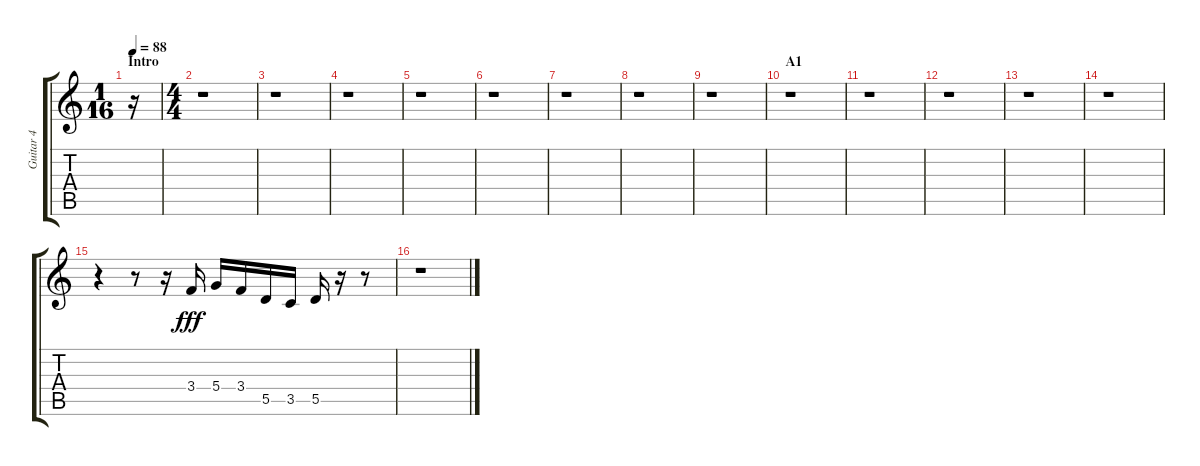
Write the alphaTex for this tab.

\track ("Guitar 4" "Guitar 4") {instrument distortionguitar}
\staff {score tabs}
\tuning (E4 B3 G3 D3 A2 E2) {hide}
\ts (1 16)
\section ("" "Intro")
\tempo 88
\clef g2
\ks c
r.16{dy fff instrument distortionguitar} |
\ts (4 4)
r.1 |
r.1 |
r.1 |
r.1 |
r.1 |
r.1 |
r.1 |
r.1 |
\section ("" "A1")
r.1 |
r.1 |
r.1 |
r.1 |
r.1 |
r.4 r.8 r.16 3.4.16 5.4.16 3.4.16 5.5.16 3.5.16 5.5.16 r.16 r.8 |
r.1
